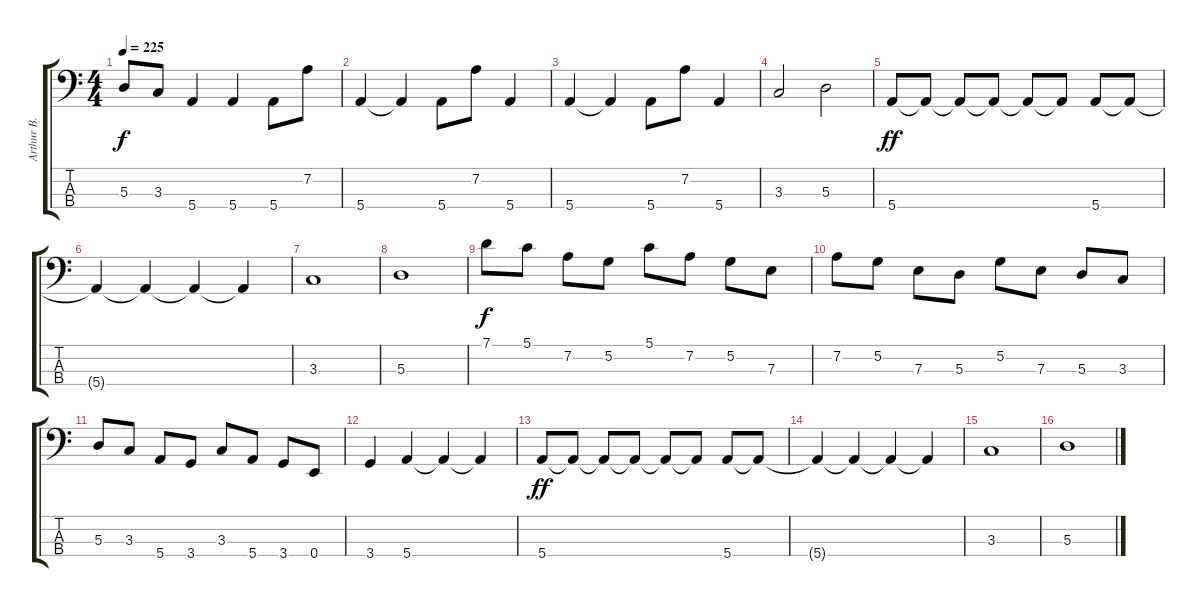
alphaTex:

\track ("Arthur B." "Arthur B.") {instrument electricbassfinger bank 255}
\staff {score tabs}
\tuning (G2 D2 A1 E1) {hide}
\ts (4 4)
\tempo 225
\clef f4
\ks c
5.3{t}.8{dy f} 3.3.8 5.4.4 5.4.4 5.4.8 7.2.8 |
5.4.4 5.4{t}.4 5.4.8 7.2.8 5.4.4 |
5.4.4 5.4{t}.4 5.4.8 7.2.8 5.4.4 |
3.3.2 5.3.2 |
5.4.8{dy ff} 5.4{t}.8 5.4{t}.8 5.4{t}.8 5.4{t}.8 5.4{t}.8 5.4.8 5.4{t}.8 |
5.4{t}.4 5.4{t}.4 5.4{t}.4 5.4{t}.4 |
3.3.1 |
5.3.1 |
7.1.8{dy f} 5.1.8 7.2.8 5.2.8 5.1.8 7.2.8 5.2.8 7.3.8 |
7.2.8 5.2.8 7.3.8 5.3.8 5.2.8 7.3.8 5.3.8 3.3.8 |
5.3.8 3.3.8 5.4.8 3.4.8 3.3.8 5.4.8 3.4.8 0.4.8 |
3.4.4 5.4.4 5.4{t}.4 5.4{t}.4 |
5.4.8{dy ff} 5.4{t}.8 5.4{t}.8 5.4{t}.8 5.4{t}.8 5.4{t}.8 5.4.8 5.4{t}.8 |
5.4{t}.4 5.4{t}.4 5.4{t}.4 5.4{t}.4 |
3.3.1 |
5.3.1
